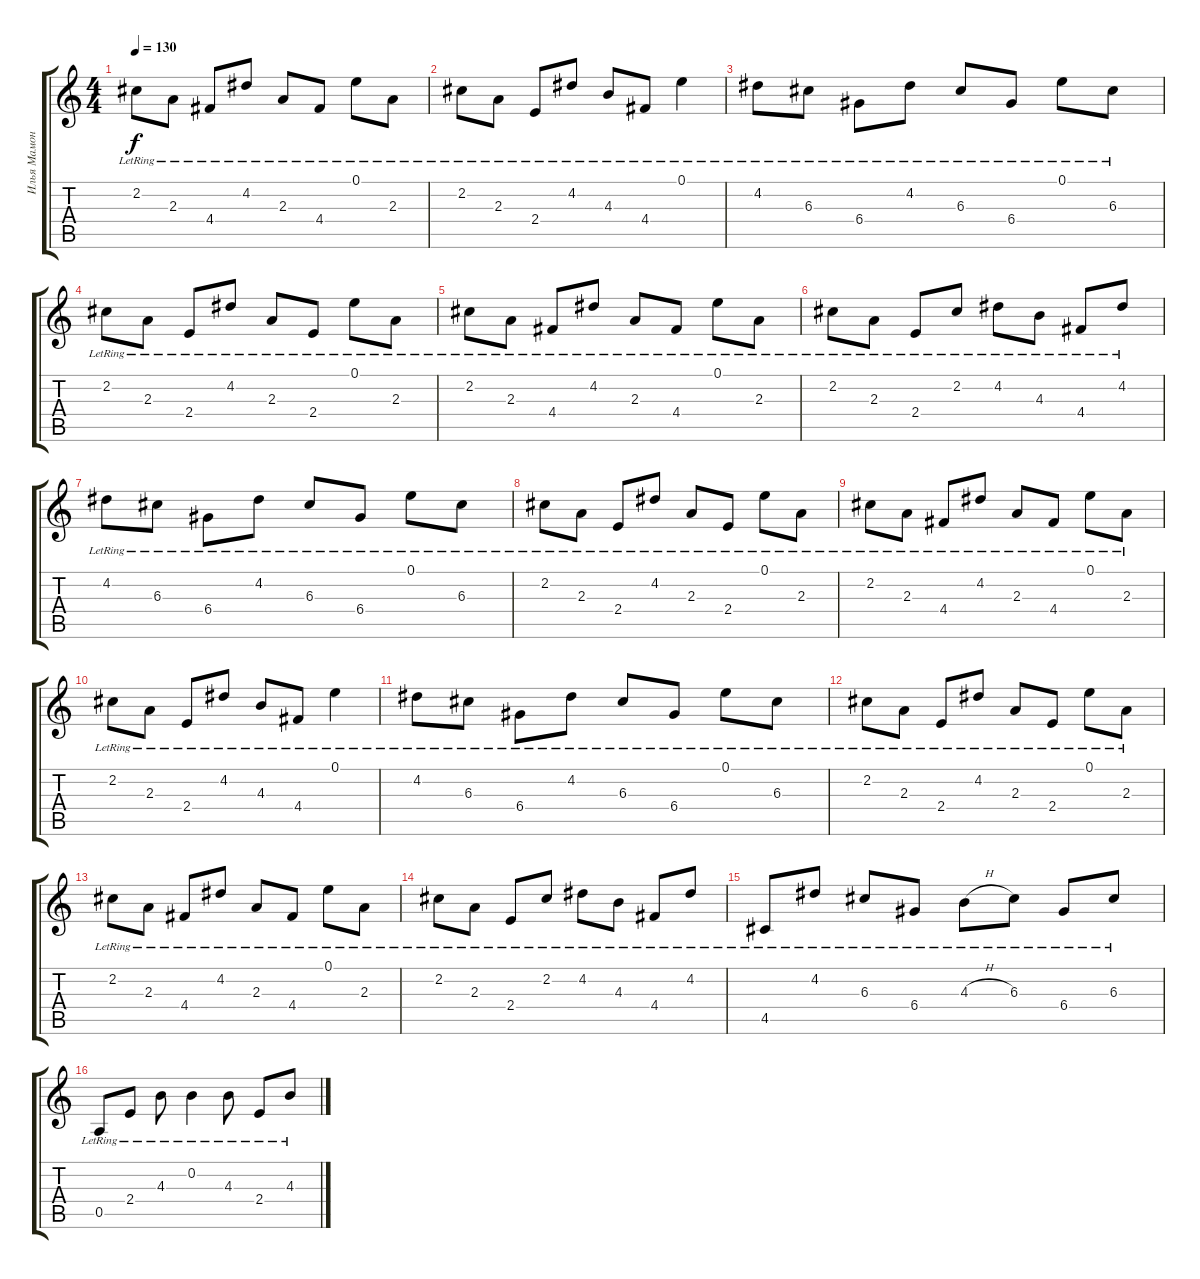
\track ("Илья Мамонтов" "Илья Мамон") {instrument acousticguitarsteel}
\staff {score tabs}
\tuning (E4 B3 G3 D3 A2 E2) {hide}
\ts (4 4)
\tempo 130
\clef g2
\ks c
2.2{lr}.8{dy f} 2.3{lr}.8 4.4{lr}.8 4.2{lr}.8 2.3{lr}.8 4.4{lr}.8 0.1{lr}.8 2.3{lr}.8 |
2.2{lr}.8 2.3{lr}.8 2.4{lr}.8 4.2{lr}.8 4.3{lr}.8 4.4{lr}.8 0.1{lr}.4 |
4.2{lr}.8 6.3{lr}.8 6.4{lr}.8 4.2{lr}.8 6.3{lr}.8 6.4{lr}.8 0.1{lr}.8 6.3{lr}.8 |
2.2{lr}.8 2.3{lr}.8 2.4{lr}.8 4.2{lr}.8 2.3{lr}.8 2.4{lr}.8 0.1{lr}.8 2.3{lr}.8 |
2.2{lr}.8 2.3{lr}.8 4.4{lr}.8 4.2{lr}.8 2.3{lr}.8 4.4{lr}.8 0.1{lr}.8 2.3{lr}.8 |
2.2{lr}.8 2.3{lr}.8 2.4{lr}.8 2.2{lr}.8 4.2{lr}.8 4.3{lr}.8 4.4{lr}.8 4.2{lr}.8 |
4.2{lr}.8 6.3{lr}.8 6.4{lr}.8 4.2{lr}.8 6.3{lr}.8 6.4{lr}.8 0.1{lr}.8 6.3{lr}.8 |
2.2{lr}.8 2.3{lr}.8 2.4{lr}.8 4.2{lr}.8 2.3{lr}.8 2.4{lr}.8 0.1{lr}.8 2.3{lr}.8 |
2.2{lr}.8 2.3{lr}.8 4.4{lr}.8 4.2{lr}.8 2.3{lr}.8 4.4{lr}.8 0.1{lr}.8 2.3{lr}.8 |
2.2{lr}.8 2.3{lr}.8 2.4{lr}.8 4.2{lr}.8 4.3{lr}.8 4.4{lr}.8 0.1{lr}.4 |
4.2{lr}.8 6.3{lr}.8 6.4{lr}.8 4.2{lr}.8 6.3{lr}.8 6.4{lr}.8 0.1{lr}.8 6.3{lr}.8 |
2.2{lr}.8 2.3{lr}.8 2.4{lr}.8 4.2{lr}.8 2.3{lr}.8 2.4{lr}.8 0.1{lr}.8 2.3{lr}.8 |
2.2{lr}.8 2.3{lr}.8 4.4{lr}.8 4.2{lr}.8 2.3{lr}.8 4.4{lr}.8 0.1{lr}.8 2.3{lr}.8 |
2.2{lr}.8 2.3{lr}.8 2.4{lr}.8 2.2{lr}.8 4.2{lr}.8 4.3{lr}.8 4.4{lr}.8 4.2{lr}.8 |
4.5{lr}.8 4.2{lr}.8 6.3{lr}.8 6.4{lr}.8 4.3{h lr}.8 6.3{lr}.8 6.4{lr}.8 6.3{lr}.8 |
0.5{lr}.8 2.4{lr}.8 4.3{lr}.8 0.2{lr}.4 4.3{lr}.8 2.4{lr}.8 4.3{lr}.8
